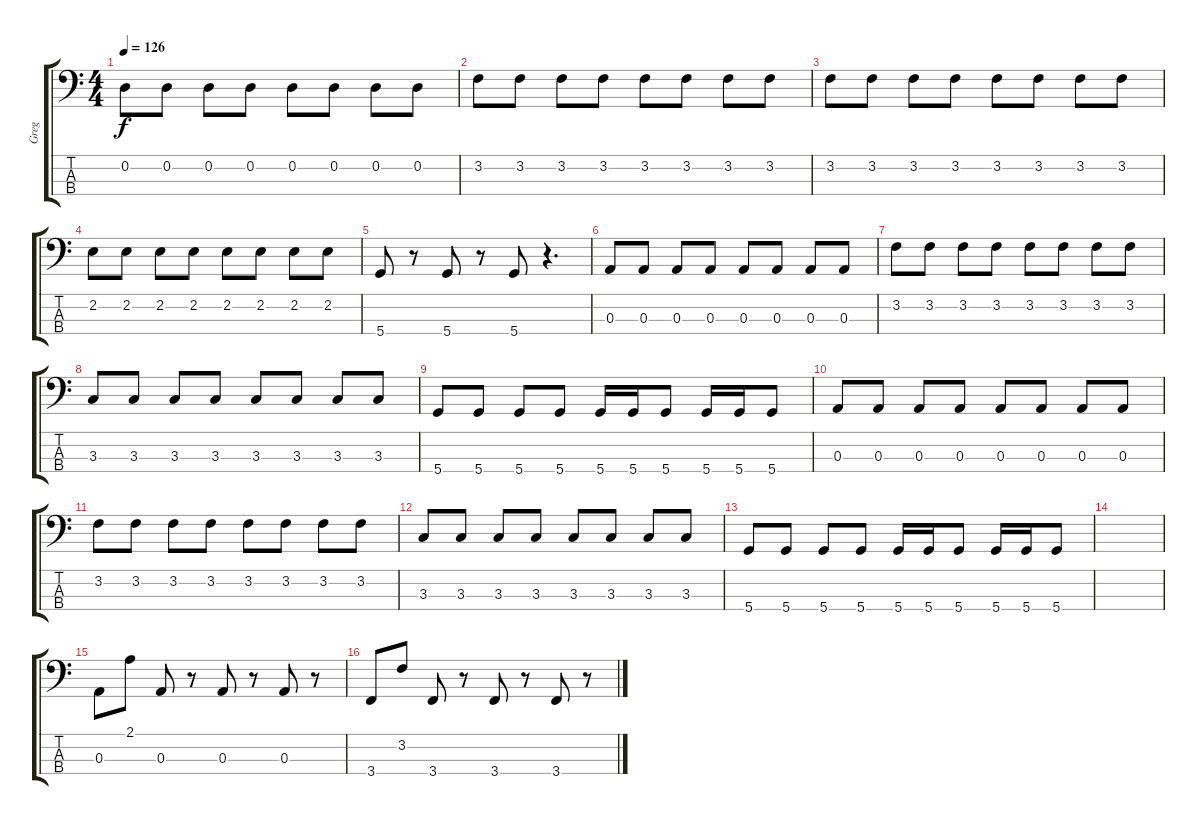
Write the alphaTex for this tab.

\track ("Greg" "Greg") {instrument electricbassfinger}
\staff {score tabs}
\tuning (G2 D2 A1 D1) {hide}
\ts (4 4)
\tempo 126
\clef f4
\ks c
0.2.8{dy f} 0.2.8 0.2.8 0.2.8 0.2.8 0.2.8 0.2.8 0.2.8 |
3.2.8 3.2.8 3.2.8 3.2.8 3.2.8 3.2.8 3.2.8 3.2.8 |
3.2.8 3.2.8 3.2.8 3.2.8 3.2.8 3.2.8 3.2.8 3.2.8 |
2.2.8 2.2.8 2.2.8 2.2.8 2.2.8 2.2.8 2.2.8 2.2.8 |
5.4.8 r.8 5.4.8 r.8 5.4.8 r.4{d} |
0.3.8 0.3.8 0.3.8 0.3.8 0.3.8 0.3.8 0.3.8 0.3.8 |
3.2.8 3.2.8 3.2.8 3.2.8 3.2.8 3.2.8 3.2.8 3.2.8 |
3.3.8 3.3.8 3.3.8 3.3.8 3.3.8 3.3.8 3.3.8 3.3.8 |
5.4.8 5.4.8 5.4.8 5.4.8 5.4.16 5.4.16 5.4.8 5.4.16 5.4.16 5.4.8 |
0.3.8 0.3.8 0.3.8 0.3.8 0.3.8 0.3.8 0.3.8 0.3.8 |
3.2.8 3.2.8 3.2.8 3.2.8 3.2.8 3.2.8 3.2.8 3.2.8 |
3.3.8 3.3.8 3.3.8 3.3.8 3.3.8 3.3.8 3.3.8 3.3.8 |
5.4.8 5.4.8 5.4.8 5.4.8 5.4.16 5.4.16 5.4.8 5.4.16 5.4.16 5.4.8 |
|
0.3.8 2.1.8 0.3.8 r.8 0.3.8 r.8 0.3.8 r.8 |
3.4.8 3.2.8 3.4.8 r.8 3.4.8 r.8 3.4.8 r.8
